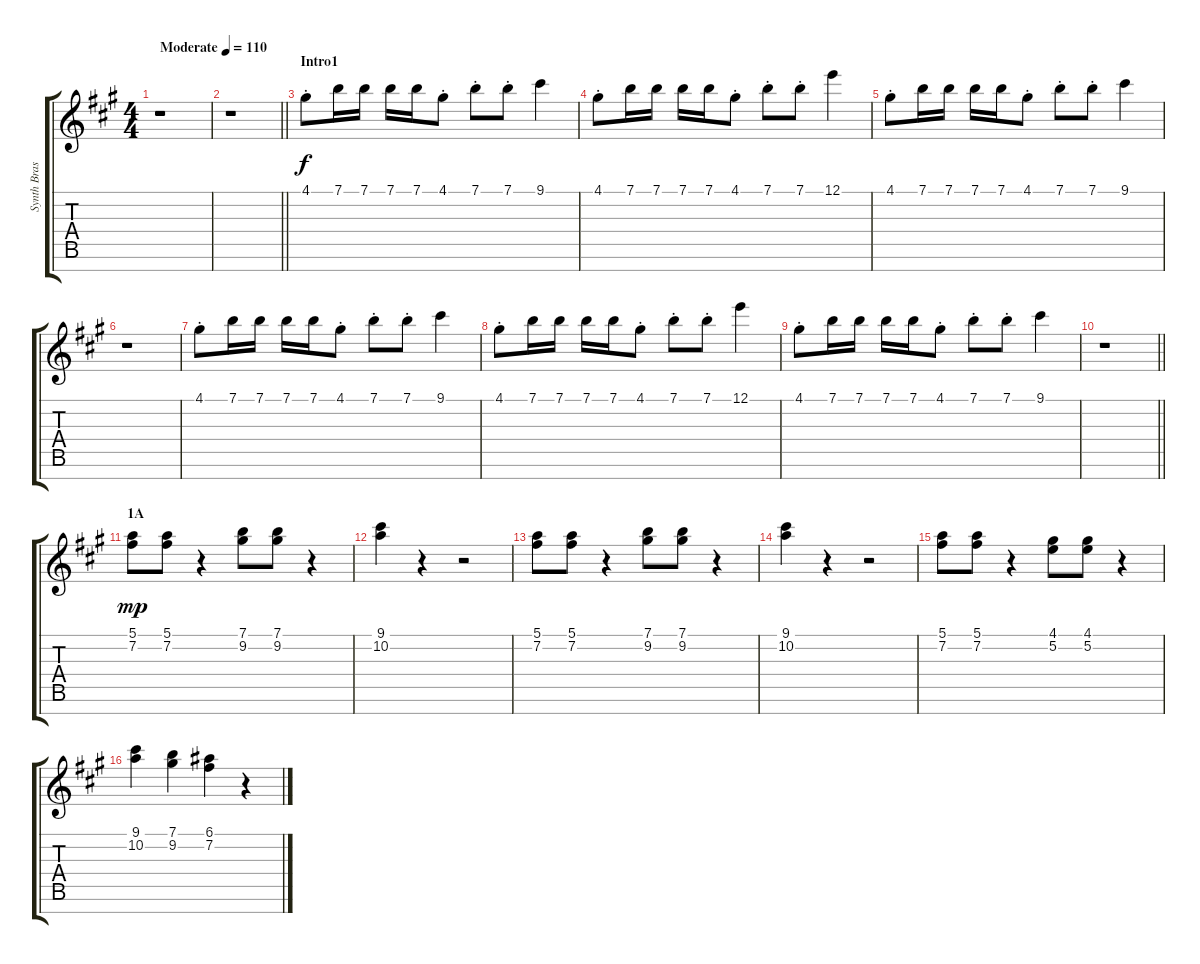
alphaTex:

\track ("Synth Brass" "Synth Bras") {instrument brasssection}
\staff {score tabs}
\tuning (E5 B4 G4 D4 A3 E3 B2) {hide}
\ts (4 4)
\tempo (110 "Moderate")
\clef g2
\ks a
r.1{dy f instrument brasssection} |
\barLineRight lightlight
r.1 |
\section ("" "Intro1")
4.1{st}.8 7.1.16 7.1.16 7.1.16 7.1.16 4.1{st}.8 7.1{st}.8 7.1{st}.8 9.1.4 |
4.1{st}.8 7.1.16 7.1.16 7.1.16 7.1.16 4.1{st}.8 7.1{st}.8 7.1{st}.8 12.1.4 |
4.1{st}.8 7.1.16 7.1.16 7.1.16 7.1.16 4.1{st}.8 7.1{st}.8 7.1{st}.8 9.1.4 |
r.1 |
4.1{st}.8 7.1.16 7.1.16 7.1.16 7.1.16 4.1{st}.8 7.1{st}.8 7.1{st}.8 9.1.4 |
4.1{st}.8 7.1.16 7.1.16 7.1.16 7.1.16 4.1{st}.8 7.1{st}.8 7.1{st}.8 12.1.4 |
4.1{st}.8 7.1.16 7.1.16 7.1.16 7.1.16 4.1{st}.8 7.1{st}.8 7.1{st}.8 9.1.4 |
\barLineRight lightlight
r.1 |
\section ("" "1A")
(5.1 7.2).8{dy mp} (5.1 7.2).8 r.4 (7.1 9.2).8 (7.1 9.2).8 r.4 |
(9.1 10.2).4 r.4 r.2 |
(5.1 7.2).8 (5.1 7.2).8 r.4 (7.1 9.2).8 (7.1 9.2).8 r.4 |
(9.1 10.2).4 r.4 r.2 |
(5.1 7.2).8 (5.1 7.2).8 r.4 (4.1 5.2).8 (4.1 5.2).8 r.4 |
(9.1 10.2).4 (7.1 9.2).4 (6.1 7.2).4 r.4
